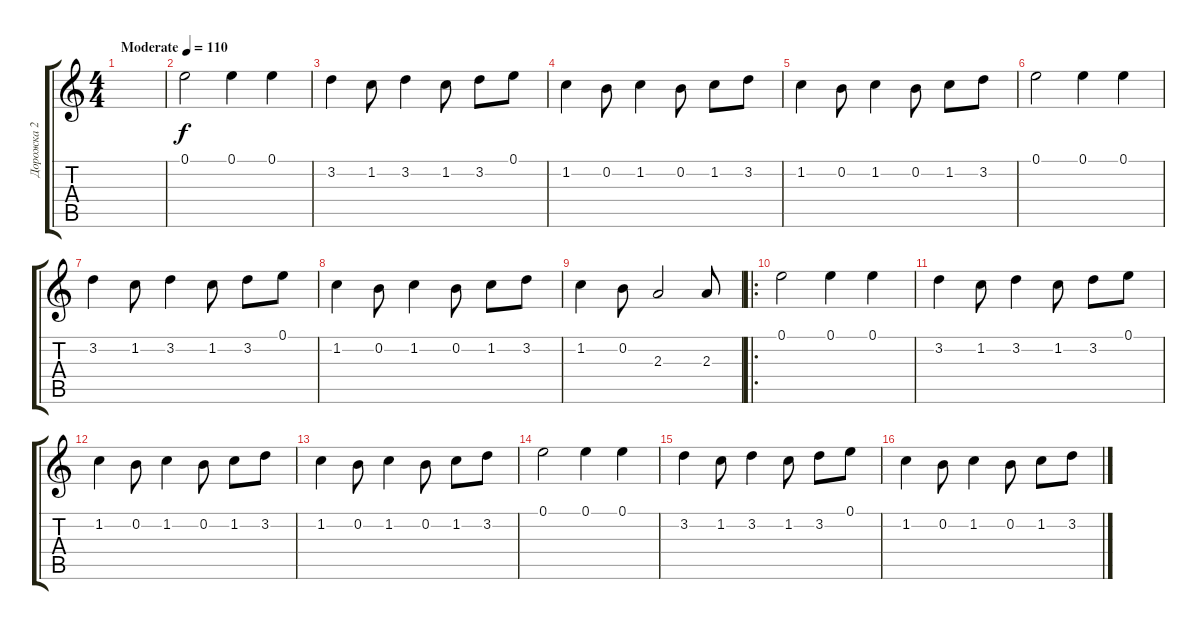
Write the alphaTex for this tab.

\track ("Дорожка 2" "Дорожка 2") {instrument overdrivenguitar}
\staff {score tabs}
\tuning (E4 B3 G3 D3 A2 E2) {hide}
\ts (4 4)
\tempo (110 "Moderate")
\clef g2
\ks c
|
0.1.2 0.1.4 0.1.4 |
3.2.4 1.2.8 3.2.4 1.2.8 3.2.8 0.1.8 |
1.2.4 0.2.8 1.2.4 0.2.8 1.2.8 3.2.8 |
1.2.4 0.2.8 1.2.4 0.2.8 1.2.8 3.2.8 |
0.1.2 0.1.4 0.1.4 |
3.2.4 1.2.8 3.2.4 1.2.8 3.2.8 0.1.8 |
1.2.4 0.2.8 1.2.4 0.2.8 1.2.8 3.2.8 |
1.2.4 0.2.8 2.3.2 2.3.8 |
\ro
0.1.2 0.1.4 0.1.4 |
3.2.4 1.2.8 3.2.4 1.2.8 3.2.8 0.1.8 |
1.2.4 0.2.8 1.2.4 0.2.8 1.2.8 3.2.8 |
1.2.4 0.2.8 1.2.4 0.2.8 1.2.8 3.2.8 |
0.1.2 0.1.4 0.1.4 |
3.2.4 1.2.8 3.2.4 1.2.8 3.2.8 0.1.8 |
1.2.4 0.2.8 1.2.4 0.2.8 1.2.8 3.2.8
